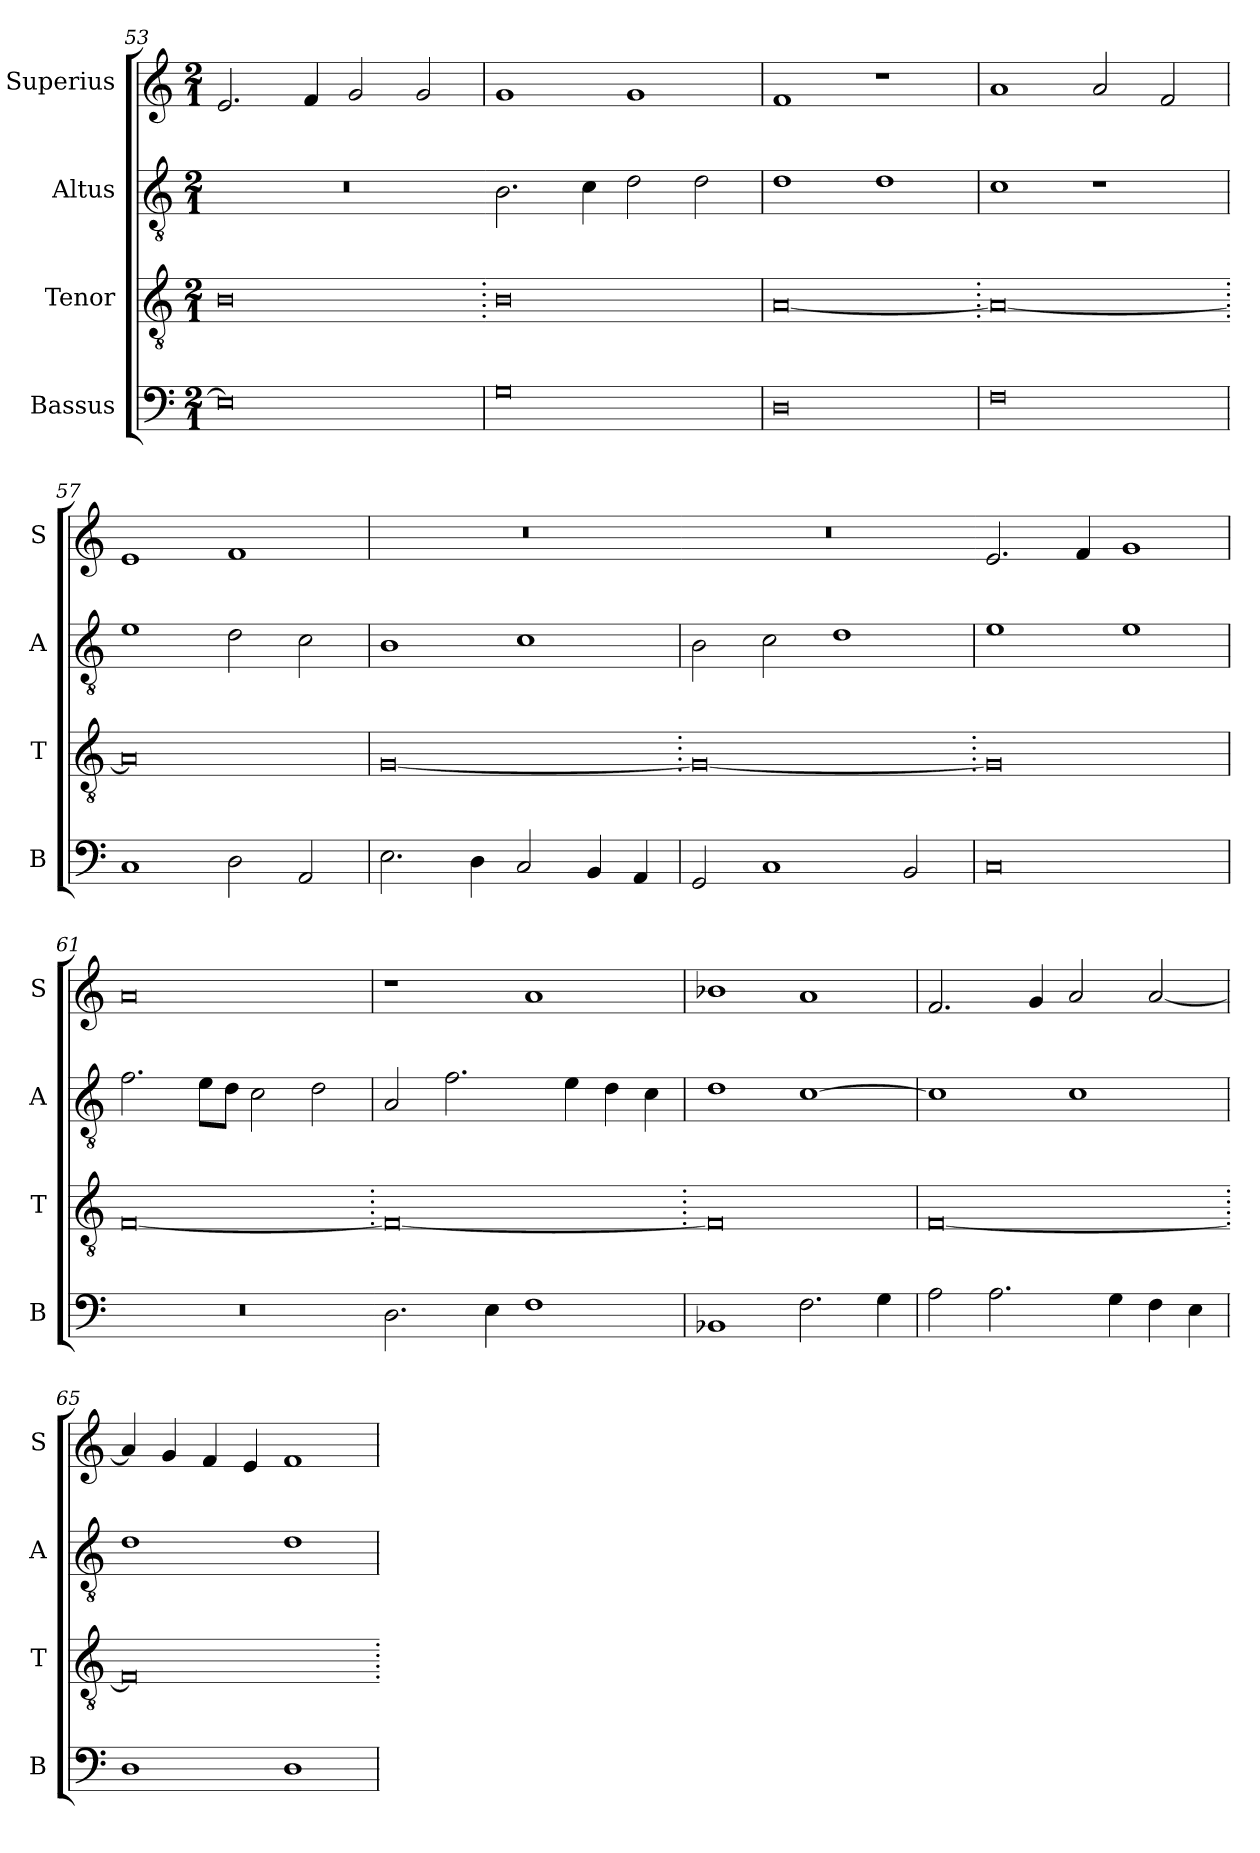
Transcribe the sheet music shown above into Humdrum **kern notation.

**kern	**kern	**kern	**kern
*part4	*part3	*part2	*part1
*staff4	*staff3	*staff2	*staff1
*I"Bassus	*I"Tenor	*I"Altus	*I"Superius
*I'B	*I'T	*I'A	*I'S
*clefF4	*clefGv2	*clefGv2	*clefG2
*k[]	*k[]	*k[]	*k[]
*M2/1	*M2/1	*M2/1	*M2/1
=53	=53	=53	=53
0E]	0B	0r	2.e/
.	.	.	4f/
.	.	.	2g/
.	.	.	2g/
=54	=54.	=54	=54
0G	0B	2.B\	1g
.	.	4c\	.
.	.	2d\	1g
.	.	2d\	.
=55	=55	=55	=55
0D	[0A	1d	1f
.	.	1d	1r
=56	=56.	=56	=56
0F	0A_	1c	1a
.	.	1r	2a/
.	.	.	2f/
=57	=57.	=57	=57
1C	0A]	1e	1e
2D\	.	2d\	1f
2AA/	.	2c\	.
=58	=58	=58	=58
2.E\	[0G	1B	0r
4D\	.	.	.
2C/	.	1c	.
4BB/	.	.	.
4AA/	.	.	.
=59	=59.	=59	=59
2GG/	0G_	2B\	0r
1C	.	2c\	.
.	.	1d	.
2BB/	.	.	.
=60	=60.	=60	=60
0C	0G]	1e	2.e/
.	.	.	4f/
.	.	1e	1g
=61	=61	=61	=61
0r	[0F	2.f\	0a
.	.	8e\L	.
.	.	8d\J	.
.	.	2c\	.
.	.	2d\	.
=62	=62.	=62	=62
2.D\	0F_	2A/	1r
.	.	2.f\	.
4E\	.	.	.
1F	.	.	1a
.	.	4e\	.
.	.	4d\	.
.	.	4c\	.
=63	=63.	=63	=63
1BB-X	0F]	1d	1b-X
2.F\	.	[1c	1a
4G\	.	.	.
=64	=64	=64	=64
2A\	[0F	1c]	2.f/
2.A\	.	.	.
.	.	.	4g/
.	.	1c	2a/
4G\	.	.	.
4F\	.	.	[2a/
4E\	.	.	.
=65	=65.	=65	=65
1D	0F]	1d	4a/]
.	.	.	4g/
.	.	.	4f/
.	.	.	4e/
1D	.	1d	1f
=	=.	=	=
*-	*-	*-	*-
